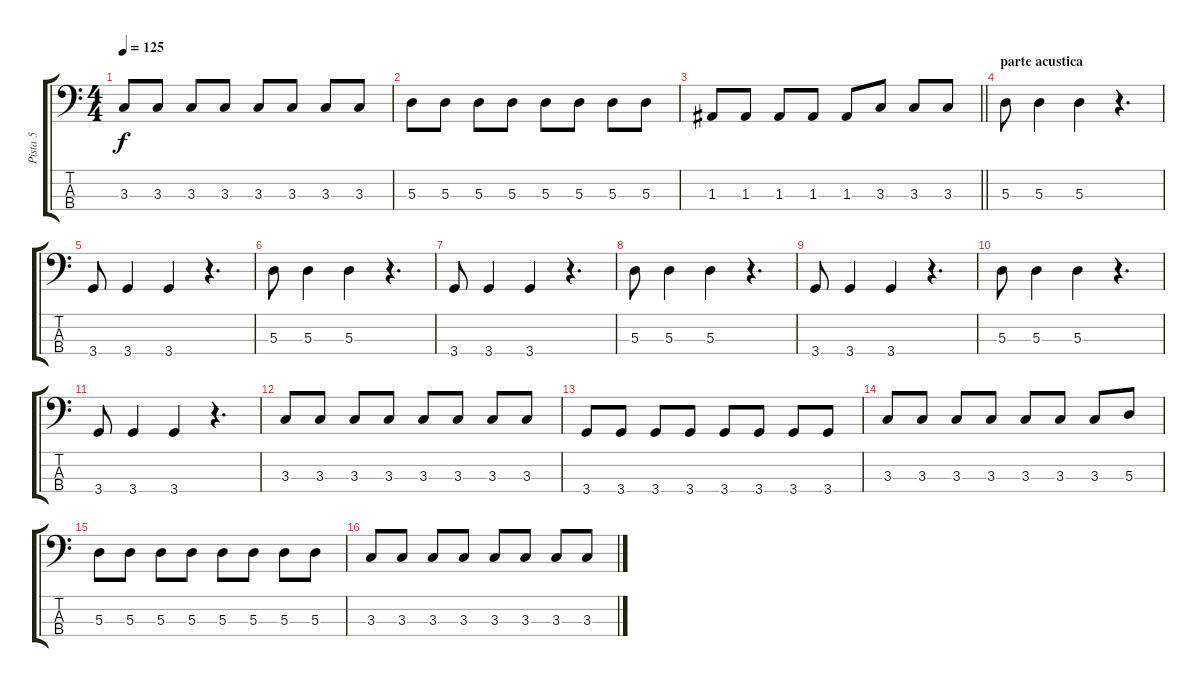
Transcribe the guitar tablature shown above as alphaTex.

\track ("Pista 5" "Pista 5") {instrument electricbassfinger}
\staff {score tabs}
\tuning (G2 D2 A1 E1) {hide}
\ts (4 4)
\tempo 125
\clef f4
\ks c
3.3.8{dy f} 3.3.8 3.3.8 3.3.8 3.3.8 3.3.8 3.3.8 3.3.8 |
5.3.8 5.3.8 5.3.8 5.3.8 5.3.8 5.3.8 5.3.8 5.3.8 |
\barLineRight lightlight
1.3.8 1.3.8 1.3.8 1.3.8 1.3.8 3.3.8 3.3.8 3.3.8 |
\section ("" "parte acustica")
5.3.8 5.3.4 5.3.4 r.4{d} |
3.4.8 3.4.4 3.4.4 r.4{d} |
5.3.8 5.3.4 5.3.4 r.4{d} |
3.4.8 3.4.4 3.4.4 r.4{d} |
5.3.8 5.3.4 5.3.4 r.4{d} |
3.4.8 3.4.4 3.4.4 r.4{d} |
5.3.8 5.3.4 5.3.4 r.4{d} |
3.4.8 3.4.4 3.4.4 r.4{d} |
3.3.8 3.3.8 3.3.8 3.3.8 3.3.8 3.3.8 3.3.8 3.3.8 |
3.4.8 3.4.8 3.4.8 3.4.8 3.4.8 3.4.8 3.4.8 3.4.8 |
3.3.8 3.3.8 3.3.8 3.3.8 3.3.8 3.3.8 3.3.8 5.3.8 |
5.3.8 5.3.8 5.3.8 5.3.8 5.3.8 5.3.8 5.3.8 5.3.8 |
3.3.8 3.3.8 3.3.8 3.3.8 3.3.8 3.3.8 3.3.8 3.3.8
